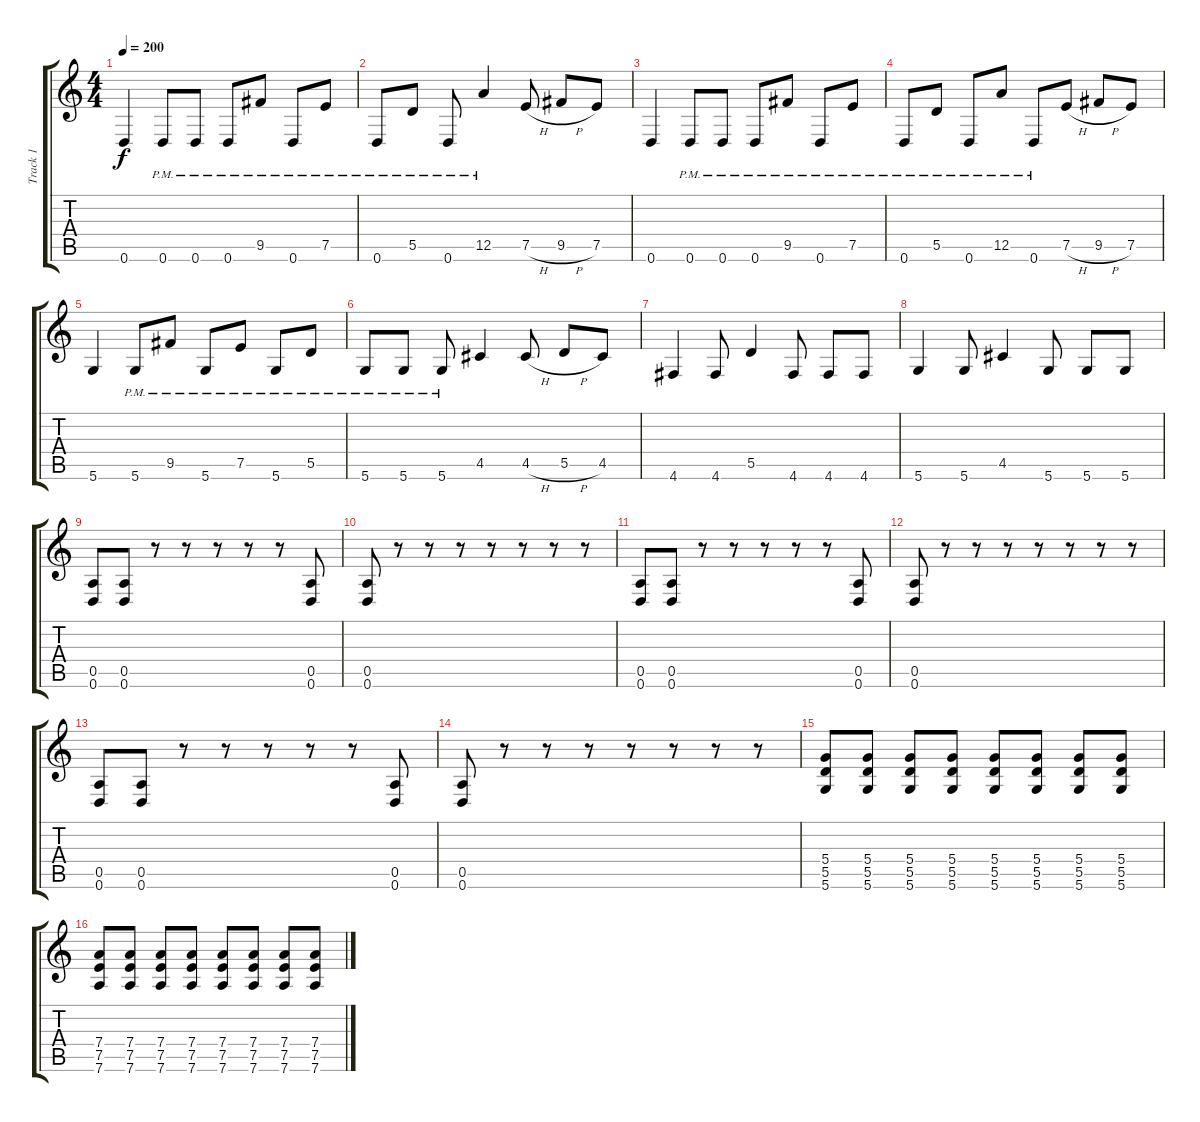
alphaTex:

\track ("Track 1" "Track 1") {instrument distortionguitar}
\staff {score tabs}
\tuning (E4 B3 G3 D3 A2 D2) {hide}
\ts (4 4)
\tempo 200
\clef g2
\ks c
0.6.4{dy f} 0.6{pm}.8 0.6{pm}.8 0.6{pm}.8 9.5{pm}.8 0.6{pm}.8 7.5{pm}.8 |
0.6{pm}.8 5.5{pm}.8 0.6{pm}.8 12.5{pm}.4 7.5{h}.8 9.5{h}.8 7.5.8 |
0.6.4 0.6{pm}.8 0.6{pm}.8 0.6{pm}.8 9.5{pm}.8 0.6{pm}.8 7.5{pm}.8 |
0.6{pm}.8 5.5{pm}.8 0.6{pm}.8 12.5{pm}.8 0.6{pm}.8 7.5{h}.8 9.5{h}.8 7.5.8 |
5.6.4 5.6{pm}.8 9.5{pm}.8 5.6{pm}.8 7.5{pm}.8 5.6{pm}.8 5.5{pm}.8 |
5.6{pm}.8 5.6{pm}.8 5.6{pm}.8 4.5.4 4.5{h}.8 5.5{h}.8 4.5.8 |
4.6.4 4.6.8 5.5.4 4.6.8 4.6.8 4.6.8 |
5.6.4 5.6.8 4.5.4 5.6.8 5.6.8 5.6.8 |
(0.5 0.6).8 (0.5 0.6).8 r.8 r.8 r.8 r.8 r.8 (0.5 0.6).8 |
(0.5 0.6).8 r.8 r.8 r.8 r.8 r.8 r.8 r.8 |
(0.5 0.6).8 (0.5 0.6).8 r.8 r.8 r.8 r.8 r.8 (0.5 0.6).8 |
(0.5 0.6).8 r.8 r.8 r.8 r.8 r.8 r.8 r.8 |
(0.5 0.6).8 (0.5 0.6).8 r.8 r.8 r.8 r.8 r.8 (0.5 0.6).8 |
(0.5 0.6).8 r.8 r.8 r.8 r.8 r.8 r.8 r.8 |
(5.4 5.5 5.6).8 (5.4 5.5 5.6).8 (5.4 5.5 5.6).8 (5.4 5.5 5.6).8 (5.4 5.5 5.6).8 (5.4 5.5 5.6).8 (5.4 5.5 5.6).8 (5.4 5.5 5.6).8 |
(7.4 7.5 7.6).8 (7.4 7.5 7.6).8 (7.4 7.5 7.6).8 (7.4 7.5 7.6).8 (7.4 7.5 7.6).8 (7.4 7.5 7.6).8 (7.4 7.5 7.6).8 (7.4 7.5 7.6).8
